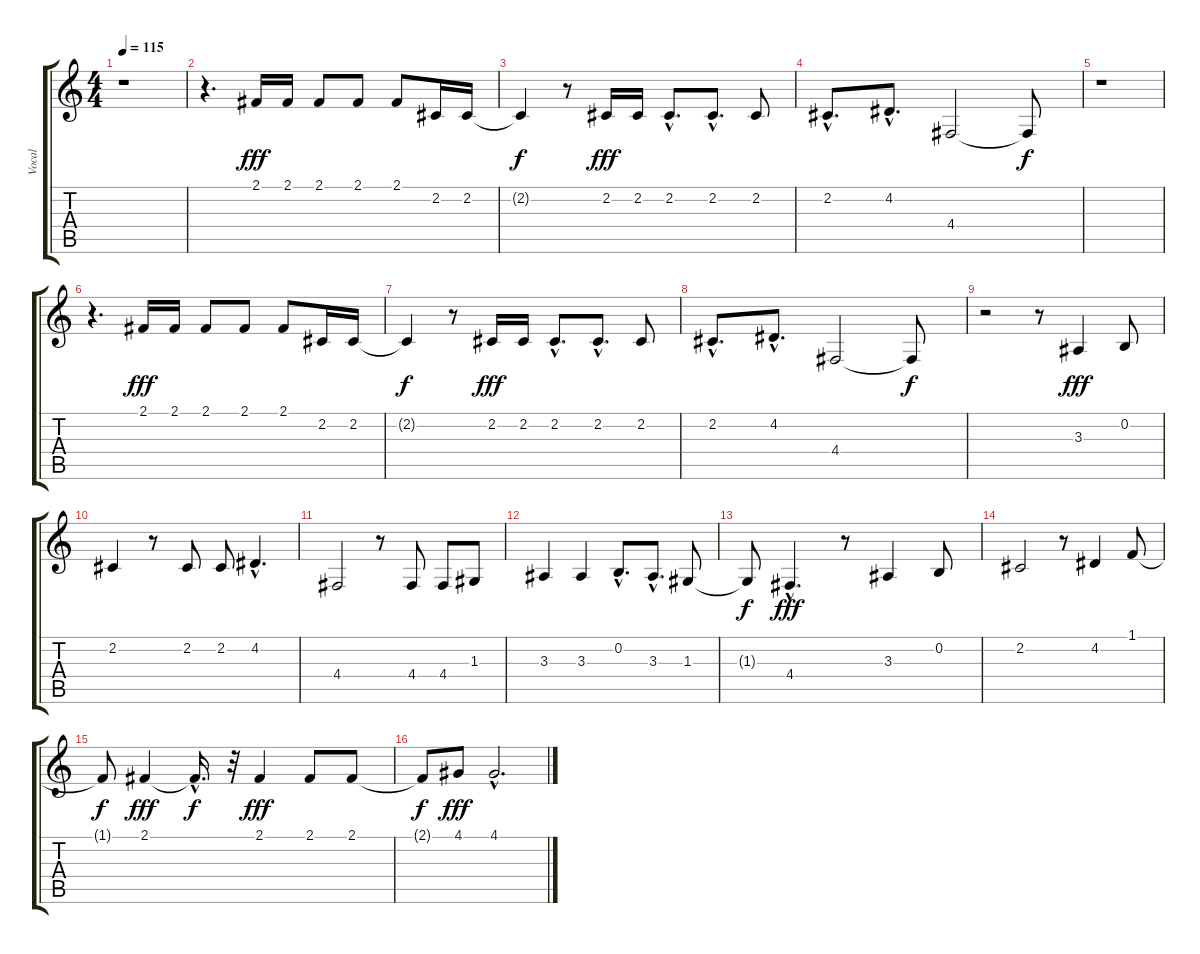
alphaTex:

\track ("Vocal" "Vocal") {instrument flute}
\staff {score tabs}
\tuning (E4 B3 G3 D3 A2 E2) {hide}
\ts (4 4)
\tempo 115
\clef g2
\ks c
r.1{dy f} |
r.4{d} 2.1.16{dy fff} 2.1.16 2.1.8 2.1.8 2.1.8 2.2.16 2.2.16 |
2.2{t}.4{dy f} r.8 2.2.16{dy fff} 2.2.16 2.2{hac}.8{d} 2.2{hac}.8{d} 2.2.8 |
2.2{hac}.8{d} 4.2{hac}.8{d} 4.4.2 4.4{t}.8{dy f} |
r.1 |
r.4{d} 2.1.16{dy fff} 2.1.16 2.1.8 2.1.8 2.1.8 2.2.16 2.2.16 |
2.2{t}.4{dy f} r.8 2.2.16{dy fff} 2.2.16 2.2{hac}.8{d} 2.2{hac}.8{d} 2.2.8 |
2.2{hac}.8{d} 4.2{hac}.8{d} 4.4.2 4.4{t}.8{dy f} |
r.2 r.8 3.3.4{dy fff} 0.2.8 |
2.2.4 r.8 2.2.8 2.2.8 4.2{hac}.4{d} |
4.4.2 r.8 4.4.8 4.4.8 1.3.8 |
3.3.4 3.3.4 0.2{hac}.8{d} 3.3{hac}.8{d} 1.3.8 |
1.3{t}.8{dy f} 4.4{hac}.4{d dy fff} r.8 3.3.4 0.2.8 |
2.2.2 r.8 4.2.4 1.1.8 |
1.1{t}.8{dy f} 2.1.4{dy fff} 2.1{hac t}.16{d dy f} r.32 2.1.4{dy fff} 2.1.8 2.1.8 |
2.1{t}.8{dy f} 4.1.8{dy fff} 4.1{hac}.2{d}
